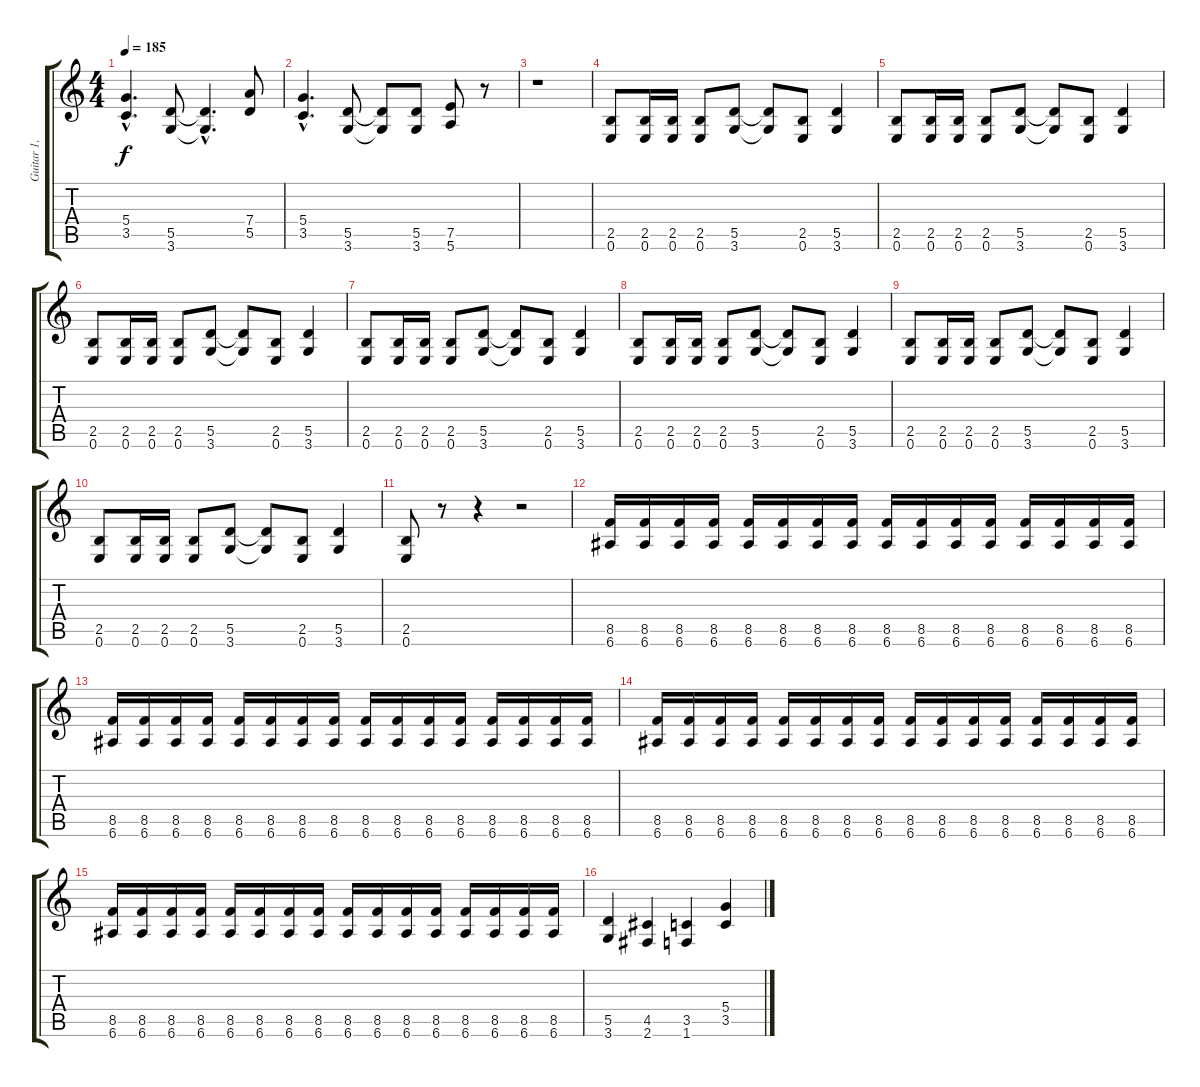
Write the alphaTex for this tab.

\track ("Guitar 1, Dime" "Guitar 1, ") {instrument overdrivenguitar}
\staff {score tabs}
\tuning (E4 B3 G3 D3 A2 E2) {hide}
\ts (4 4)
\tempo 185
\clef g2
\ks c
(5.4{hac} 3.5{hac}).4{d dy f} (5.5 3.6).8 (5.5{hac t} 3.6{hac t}).4{d} (7.4 5.5).8 |
(5.4{hac} 3.5{hac}).4{d} (5.5 3.6).8 (5.5{t} 3.6{t}).8 (5.5 3.6).8 (7.5 5.6).8 r.8 |
r.1 |
(2.5 0.6).8 (2.5 0.6).16 (2.5 0.6).16 (2.5 0.6).8 (5.5 3.6).8 (5.5{t} 3.6{t}).8 (2.5 0.6).8 (5.5 3.6).4 |
(2.5 0.6).8 (2.5 0.6).16 (2.5 0.6).16 (2.5 0.6).8 (5.5 3.6).8 (5.5{t} 3.6{t}).8 (2.5 0.6).8 (5.5 3.6).4 |
(2.5 0.6).8 (2.5 0.6).16 (2.5 0.6).16 (2.5 0.6).8 (5.5 3.6).8 (5.5{t} 3.6{t}).8 (2.5 0.6).8 (5.5 3.6).4 |
(2.5 0.6).8 (2.5 0.6).16 (2.5 0.6).16 (2.5 0.6).8 (5.5 3.6).8 (5.5{t} 3.6{t}).8 (2.5 0.6).8 (5.5 3.6).4 |
(2.5 0.6).8 (2.5 0.6).16 (2.5 0.6).16 (2.5 0.6).8 (5.5 3.6).8 (5.5{t} 3.6{t}).8 (2.5 0.6).8 (5.5 3.6).4 |
(2.5 0.6).8 (2.5 0.6).16 (2.5 0.6).16 (2.5 0.6).8 (5.5 3.6).8 (5.5{t} 3.6{t}).8 (2.5 0.6).8 (5.5 3.6).4 |
(2.5 0.6).8 (2.5 0.6).16 (2.5 0.6).16 (2.5 0.6).8 (5.5 3.6).8 (5.5{t} 3.6{t}).8 (2.5 0.6).8 (5.5 3.6).4 |
(2.5 0.6).8 r.8 r.4 r.2 |
(8.5 6.6).16 (8.5 6.6).16 (8.5 6.6).16 (8.5 6.6).16 (8.5 6.6).16 (8.5 6.6).16 (8.5 6.6).16 (8.5 6.6).16 (8.5 6.6).16 (8.5 6.6).16 (8.5 6.6).16 (8.5 6.6).16 (8.5 6.6).16 (8.5 6.6).16 (8.5 6.6).16 (8.5 6.6).16 |
(8.5 6.6).16 (8.5 6.6).16 (8.5 6.6).16 (8.5 6.6).16 (8.5 6.6).16 (8.5 6.6).16 (8.5 6.6).16 (8.5 6.6).16 (8.5 6.6).16 (8.5 6.6).16 (8.5 6.6).16 (8.5 6.6).16 (8.5 6.6).16 (8.5 6.6).16 (8.5 6.6).16 (8.5 6.6).16 |
(8.5 6.6).16 (8.5 6.6).16 (8.5 6.6).16 (8.5 6.6).16 (8.5 6.6).16 (8.5 6.6).16 (8.5 6.6).16 (8.5 6.6).16 (8.5 6.6).16 (8.5 6.6).16 (8.5 6.6).16 (8.5 6.6).16 (8.5 6.6).16 (8.5 6.6).16 (8.5 6.6).16 (8.5 6.6).16 |
(8.5 6.6).16 (8.5 6.6).16 (8.5 6.6).16 (8.5 6.6).16 (8.5 6.6).16 (8.5 6.6).16 (8.5 6.6).16 (8.5 6.6).16 (8.5 6.6).16 (8.5 6.6).16 (8.5 6.6).16 (8.5 6.6).16 (8.5 6.6).16 (8.5 6.6).16 (8.5 6.6).16 (8.5 6.6).16 |
(5.5 3.6).4 (4.5 2.6).4 (3.5 1.6).4 (5.4 3.5).4
